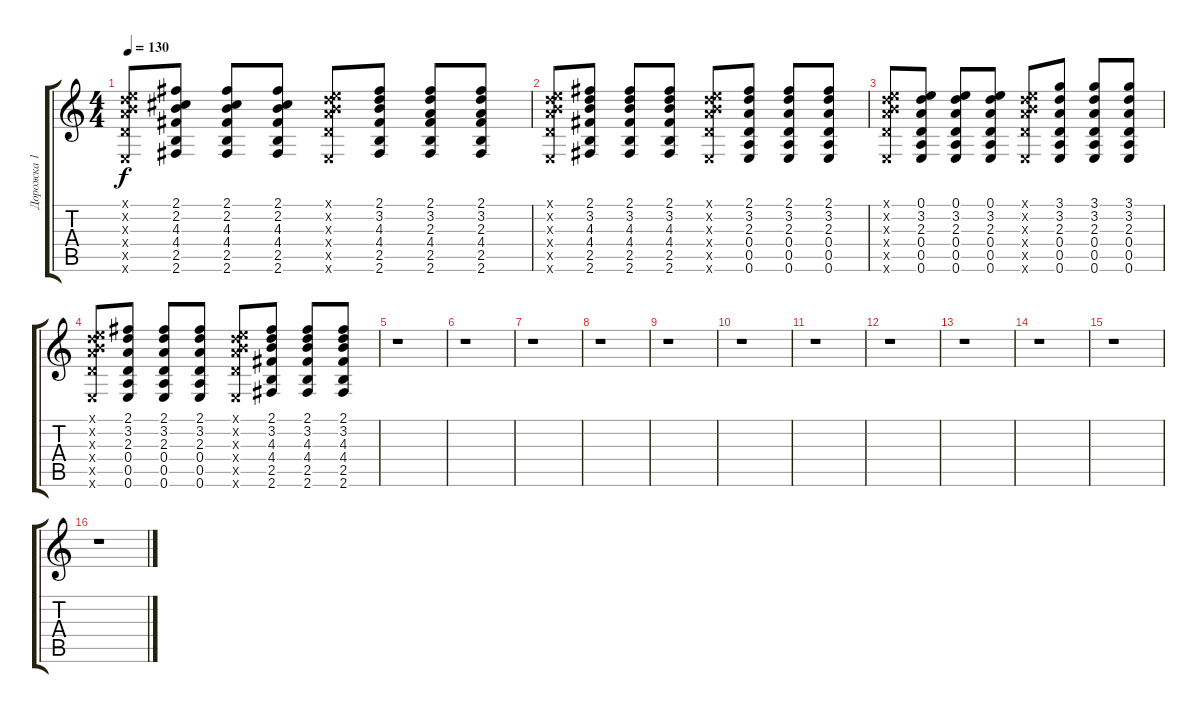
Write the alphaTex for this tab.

\track ("Дорожка 1" "Дорожка 1") {instrument electricguitarmuted}
\staff {score tabs}
\tuning (E4 B3 G3 D3 A2 E2) {hide}
\ts (4 4)
\tempo 130
\clef g2
\ks c
(0.1{x} 0.2{x} 7.3{x} 7.4{x} 5.5{x} 0.6{x}).8{dy f} (2.1 2.2 4.3 4.4 2.5 2.6).8 (2.1 2.2 4.3 4.4 2.5 2.6).8 (2.1 2.2 4.3 4.4 2.5 2.6).8 (0.1{x} 0.2{x} 7.3{x} 7.4{x} 5.5{x} 0.6{x}).8 (2.1 3.2 4.3 4.4 2.5 2.6).8 (2.1 3.2 2.3 4.4 2.5 2.6).8 (2.1 3.2 2.3 4.4 2.5 2.6).8 |
(0.1{x} 0.2{x} 7.3{x} 7.4{x} 5.5{x} 0.6{x}).8 (2.1 3.2 4.3 4.4 2.5 2.6).8 (2.1 3.2 4.3 4.4 2.5 2.6).8 (2.1 3.2 4.3 4.4 2.5 2.6).8 (0.1{x} 0.2{x} 7.3{x} 7.4{x} 5.5{x} 0.6{x}).8 (2.1 3.2 2.3 0.4 0.5 0.6).8 (2.1 3.2 2.3 0.4 0.5 0.6).8 (2.1 3.2 2.3 0.4 0.5 0.6).8 |
(0.1{x} 0.2{x} 7.3{x} 7.4{x} 5.5{x} 0.6{x}).8 (0.1 3.2 2.3 0.4 0.5 0.6).8 (0.1 3.2 2.3 0.4 0.5 0.6).8 (0.1 3.2 2.3 0.4 0.5 0.6).8 (0.1{x} 0.2{x} 7.3{x} 7.4{x} 5.5{x} 0.6{x}).8 (3.1 3.2 2.3 0.4 0.5 0.6).8 (3.1 3.2 2.3 0.4 0.5 0.6).8 (3.1 3.2 2.3 0.4 0.5 0.6).8 |
(0.1{x} 0.2{x} 7.3{x} 7.4{x} 5.5{x} 0.6{x}).8 (2.1 3.2 2.3 0.4 0.5 0.6).8 (2.1 3.2 2.3 0.4 0.5 0.6).8 (2.1 3.2 2.3 0.4 0.5 0.6).8 (0.1{x} 0.2{x} 7.3{x} 7.4{x} 5.5{x} 0.6{x}).8 (2.1 3.2 4.3 4.4 2.5 2.6).8 (2.1 3.2 4.3 4.4 2.5 2.6).8 (2.1 3.2 4.3 4.4 2.5 2.6).8 |
r.1 |
r.1 |
r.1 |
r.1 |
r.1 |
r.1 |
r.1 |
r.1 |
r.1 |
r.1 |
r.1 |
r.1
